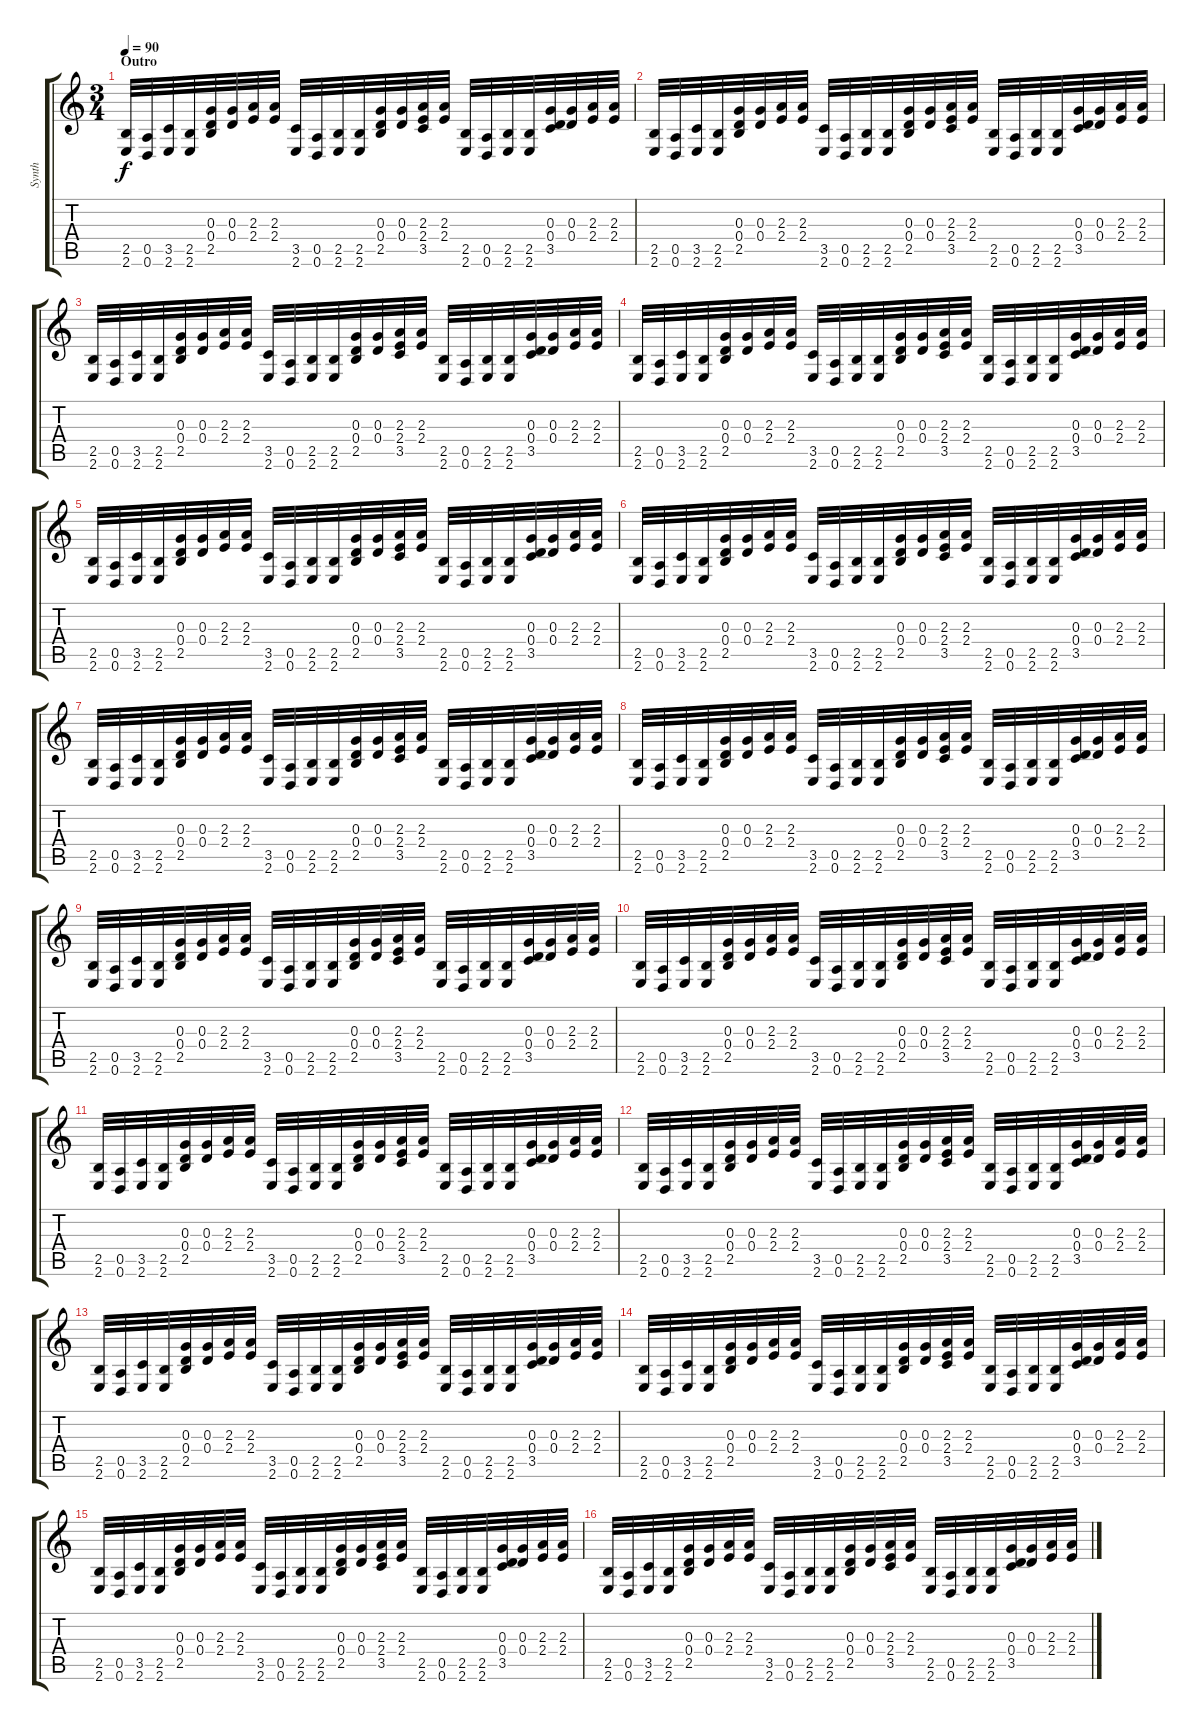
\track ("Synth" "Synth") {instrument synthbass1}
\staff {score tabs}
\tuning (E4 B3 G3 D3 A2 D2) {hide}
\ts (3 4)
\section ("" "Outro")
\tempo 90
\clef g2
\ks c
(2.5 2.6).32{dy f} (0.5 0.6).32 (3.5 2.6).32 (2.5 2.6).32 (0.3 0.4 2.5).32 (0.3 0.4).32 (2.3 2.4).32 (2.3 2.4).32 (3.5 2.6).32 (0.5 0.6).32 (2.5 2.6).32 (2.5 2.6).32 (0.3 0.4 2.5).32 (0.3 0.4).32 (2.3 2.4 3.5).32 (2.3 2.4).32 (2.5 2.6).32 (0.5 0.6).32 (2.5 2.6).32 (2.5 2.6).32 (0.3 0.4 3.5).32 (0.3 0.4).32 (2.3 2.4).32 (2.3 2.4).32 |
(2.5 2.6).32 (0.5 0.6).32 (3.5 2.6).32 (2.5 2.6).32 (0.3 0.4 2.5).32 (0.3 0.4).32 (2.3 2.4).32 (2.3 2.4).32 (3.5 2.6).32 (0.5 0.6).32 (2.5 2.6).32 (2.5 2.6).32 (0.3 0.4 2.5).32 (0.3 0.4).32 (2.3 2.4 3.5).32 (2.3 2.4).32 (2.5 2.6).32 (0.5 0.6).32 (2.5 2.6).32 (2.5 2.6).32 (0.3 0.4 3.5).32 (0.3 0.4).32 (2.3 2.4).32 (2.3 2.4).32 |
(2.5 2.6).32 (0.5 0.6).32 (3.5 2.6).32 (2.5 2.6).32 (0.3 0.4 2.5).32 (0.3 0.4).32 (2.3 2.4).32 (2.3 2.4).32 (3.5 2.6).32 (0.5 0.6).32 (2.5 2.6).32 (2.5 2.6).32 (0.3 0.4 2.5).32 (0.3 0.4).32 (2.3 2.4 3.5).32 (2.3 2.4).32 (2.5 2.6).32 (0.5 0.6).32 (2.5 2.6).32 (2.5 2.6).32 (0.3 0.4 3.5).32 (0.3 0.4).32 (2.3 2.4).32 (2.3 2.4).32 |
(2.5 2.6).32 (0.5 0.6).32 (3.5 2.6).32 (2.5 2.6).32 (0.3 0.4 2.5).32 (0.3 0.4).32 (2.3 2.4).32 (2.3 2.4).32 (3.5 2.6).32 (0.5 0.6).32 (2.5 2.6).32 (2.5 2.6).32 (0.3 0.4 2.5).32 (0.3 0.4).32 (2.3 2.4 3.5).32 (2.3 2.4).32 (2.5 2.6).32 (0.5 0.6).32 (2.5 2.6).32 (2.5 2.6).32 (0.3 0.4 3.5).32 (0.3 0.4).32 (2.3 2.4).32 (2.3 2.4).32 |
(2.5 2.6).32 (0.5 0.6).32 (3.5 2.6).32 (2.5 2.6).32 (0.3 0.4 2.5).32 (0.3 0.4).32 (2.3 2.4).32 (2.3 2.4).32 (3.5 2.6).32 (0.5 0.6).32 (2.5 2.6).32 (2.5 2.6).32 (0.3 0.4 2.5).32 (0.3 0.4).32 (2.3 2.4 3.5).32 (2.3 2.4).32 (2.5 2.6).32 (0.5 0.6).32 (2.5 2.6).32 (2.5 2.6).32 (0.3 0.4 3.5).32 (0.3 0.4).32 (2.3 2.4).32 (2.3 2.4).32 |
(2.5 2.6).32 (0.5 0.6).32 (3.5 2.6).32 (2.5 2.6).32 (0.3 0.4 2.5).32 (0.3 0.4).32 (2.3 2.4).32 (2.3 2.4).32 (3.5 2.6).32 (0.5 0.6).32 (2.5 2.6).32 (2.5 2.6).32 (0.3 0.4 2.5).32 (0.3 0.4).32 (2.3 2.4 3.5).32 (2.3 2.4).32 (2.5 2.6).32 (0.5 0.6).32 (2.5 2.6).32 (2.5 2.6).32 (0.3 0.4 3.5).32 (0.3 0.4).32 (2.3 2.4).32 (2.3 2.4).32 |
(2.5 2.6).32 (0.5 0.6).32 (3.5 2.6).32 (2.5 2.6).32 (0.3 0.4 2.5).32 (0.3 0.4).32 (2.3 2.4).32 (2.3 2.4).32 (3.5 2.6).32 (0.5 0.6).32 (2.5 2.6).32 (2.5 2.6).32 (0.3 0.4 2.5).32 (0.3 0.4).32 (2.3 2.4 3.5).32 (2.3 2.4).32 (2.5 2.6).32 (0.5 0.6).32 (2.5 2.6).32 (2.5 2.6).32 (0.3 0.4 3.5).32 (0.3 0.4).32 (2.3 2.4).32 (2.3 2.4).32 |
(2.5 2.6).32 (0.5 0.6).32 (3.5 2.6).32 (2.5 2.6).32 (0.3 0.4 2.5).32 (0.3 0.4).32 (2.3 2.4).32 (2.3 2.4).32 (3.5 2.6).32 (0.5 0.6).32 (2.5 2.6).32 (2.5 2.6).32 (0.3 0.4 2.5).32 (0.3 0.4).32 (2.3 2.4 3.5).32 (2.3 2.4).32 (2.5 2.6).32 (0.5 0.6).32 (2.5 2.6).32 (2.5 2.6).32 (0.3 0.4 3.5).32 (0.3 0.4).32 (2.3 2.4).32 (2.3 2.4).32 |
(2.5 2.6).32 (0.5 0.6).32 (3.5 2.6).32 (2.5 2.6).32 (0.3 0.4 2.5).32 (0.3 0.4).32 (2.3 2.4).32 (2.3 2.4).32 (3.5 2.6).32 (0.5 0.6).32 (2.5 2.6).32 (2.5 2.6).32 (0.3 0.4 2.5).32 (0.3 0.4).32 (2.3 2.4 3.5).32 (2.3 2.4).32 (2.5 2.6).32 (0.5 0.6).32 (2.5 2.6).32 (2.5 2.6).32 (0.3 0.4 3.5).32 (0.3 0.4).32 (2.3 2.4).32 (2.3 2.4).32 |
(2.5 2.6).32 (0.5 0.6).32 (3.5 2.6).32 (2.5 2.6).32 (0.3 0.4 2.5).32 (0.3 0.4).32 (2.3 2.4).32 (2.3 2.4).32 (3.5 2.6).32 (0.5 0.6).32 (2.5 2.6).32 (2.5 2.6).32 (0.3 0.4 2.5).32 (0.3 0.4).32 (2.3 2.4 3.5).32 (2.3 2.4).32 (2.5 2.6).32 (0.5 0.6).32 (2.5 2.6).32 (2.5 2.6).32 (0.3 0.4 3.5).32 (0.3 0.4).32 (2.3 2.4).32 (2.3 2.4).32 |
(2.5 2.6).32 (0.5 0.6).32 (3.5 2.6).32 (2.5 2.6).32 (0.3 0.4 2.5).32 (0.3 0.4).32 (2.3 2.4).32 (2.3 2.4).32 (3.5 2.6).32 (0.5 0.6).32 (2.5 2.6).32 (2.5 2.6).32 (0.3 0.4 2.5).32 (0.3 0.4).32 (2.3 2.4 3.5).32 (2.3 2.4).32 (2.5 2.6).32 (0.5 0.6).32 (2.5 2.6).32 (2.5 2.6).32 (0.3 0.4 3.5).32 (0.3 0.4).32 (2.3 2.4).32 (2.3 2.4).32 |
(2.5 2.6).32 (0.5 0.6).32 (3.5 2.6).32 (2.5 2.6).32 (0.3 0.4 2.5).32 (0.3 0.4).32 (2.3 2.4).32 (2.3 2.4).32 (3.5 2.6).32 (0.5 0.6).32 (2.5 2.6).32 (2.5 2.6).32 (0.3 0.4 2.5).32 (0.3 0.4).32 (2.3 2.4 3.5).32 (2.3 2.4).32 (2.5 2.6).32 (0.5 0.6).32 (2.5 2.6).32 (2.5 2.6).32 (0.3 0.4 3.5).32 (0.3 0.4).32 (2.3 2.4).32 (2.3 2.4).32 |
(2.5 2.6).32 (0.5 0.6).32 (3.5 2.6).32 (2.5 2.6).32 (0.3 0.4 2.5).32 (0.3 0.4).32 (2.3 2.4).32 (2.3 2.4).32 (3.5 2.6).32 (0.5 0.6).32 (2.5 2.6).32 (2.5 2.6).32 (0.3 0.4 2.5).32 (0.3 0.4).32 (2.3 2.4 3.5).32 (2.3 2.4).32 (2.5 2.6).32 (0.5 0.6).32 (2.5 2.6).32 (2.5 2.6).32 (0.3 0.4 3.5).32 (0.3 0.4).32 (2.3 2.4).32 (2.3 2.4).32 |
(2.5 2.6).32 (0.5 0.6).32 (3.5 2.6).32 (2.5 2.6).32 (0.3 0.4 2.5).32 (0.3 0.4).32 (2.3 2.4).32 (2.3 2.4).32 (3.5 2.6).32 (0.5 0.6).32 (2.5 2.6).32 (2.5 2.6).32 (0.3 0.4 2.5).32 (0.3 0.4).32 (2.3 2.4 3.5).32 (2.3 2.4).32 (2.5 2.6).32 (0.5 0.6).32 (2.5 2.6).32 (2.5 2.6).32 (0.3 0.4 3.5).32 (0.3 0.4).32 (2.3 2.4).32 (2.3 2.4).32 |
(2.5 2.6).32 (0.5 0.6).32 (3.5 2.6).32 (2.5 2.6).32 (0.3 0.4 2.5).32 (0.3 0.4).32 (2.3 2.4).32 (2.3 2.4).32 (3.5 2.6).32 (0.5 0.6).32 (2.5 2.6).32 (2.5 2.6).32 (0.3 0.4 2.5).32 (0.3 0.4).32 (2.3 2.4 3.5).32 (2.3 2.4).32 (2.5 2.6).32 (0.5 0.6).32 (2.5 2.6).32 (2.5 2.6).32 (0.3 0.4 3.5).32 (0.3 0.4).32 (2.3 2.4).32 (2.3 2.4).32 |
(2.5 2.6).32 (0.5 0.6).32 (3.5 2.6).32 (2.5 2.6).32 (0.3 0.4 2.5).32 (0.3 0.4).32 (2.3 2.4).32 (2.3 2.4).32 (3.5 2.6).32 (0.5 0.6).32 (2.5 2.6).32 (2.5 2.6).32 (0.3 0.4 2.5).32 (0.3 0.4).32 (2.3 2.4 3.5).32 (2.3 2.4).32 (2.5 2.6).32 (0.5 0.6).32 (2.5 2.6).32 (2.5 2.6).32 (0.3 0.4 3.5).32 (0.3 0.4).32 (2.3 2.4).32 (2.3 2.4).32
